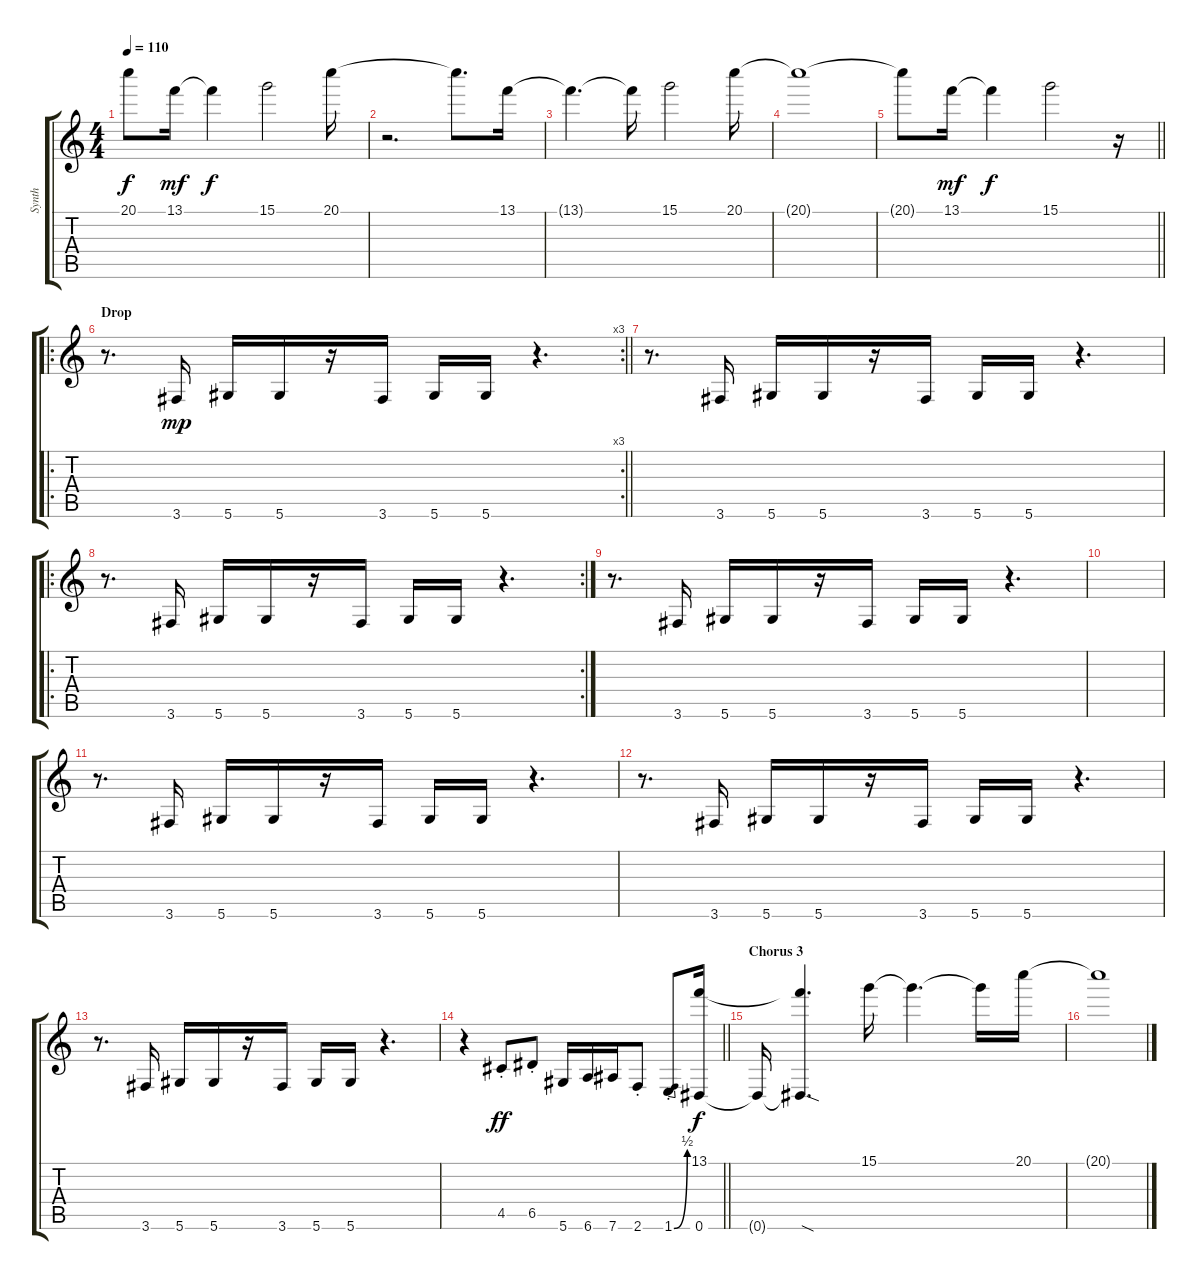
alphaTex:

\track ("Synth" "Synth") {instrument synthbass1}
\staff {score tabs}
\tuning (E4 B3 G3 D3 A2 Eb2) {hide}
\ts (4 4)
\tempo 110
\clef g2
\ks c
20.1{t}.8{dy f} 13.1.16{dy mf} 13.1{t}.4{dy f} 15.1.2 20.1.16 |
r.2{d} 20.1{t}.8{d} 13.1.16 |
13.1{t}.4{d} 13.1{t}.16 15.1.2 20.1.16 |
20.1{t}.1 |
\barLineRight lightlight
20.1{t}.8 13.1.16{dy mf} 13.1{t}.4{dy f} 15.1.2 r.16 |
\ro
\rc 3
\section ("" "Drop")
\barLineRight lightlight
r.8{d} 3.6.16{dy mp} 5.6.16 5.6.16 r.16 3.6.16 5.6.16 5.6.16 r.4{d} |
r.8{d} 3.6.16 5.6.16 5.6.16 r.16 3.6.16 5.6.16 5.6.16 r.4{d} |
\ro
\rc 2
r.8{d} 3.6.16 5.6.16 5.6.16 r.16 3.6.16 5.6.16 5.6.16 r.4{d} |
r.8{d} 3.6.16 5.6.16 5.6.16 r.16 3.6.16 5.6.16 5.6.16 r.4{d} |
|
r.8{d} 3.6.16 5.6.16 5.6.16 r.16 3.6.16 5.6.16 5.6.16 r.4{d} |
r.8{d} 3.6.16 5.6.16 5.6.16 r.16 3.6.16 5.6.16 5.6.16 r.4{d} |
r.8{d} 3.6.16 5.6.16 5.6.16 r.16 3.6.16 5.6.16 5.6.16 r.4{d} |
\barLineRight lightlight
r.4 4.5{st}.8{dy ff} 6.5{st}.8 5.6.16 6.6.16 7.6.16 2.6{st}.8 1.6{be (bend 0 0 60 2) st}.8 (13.1 0.6).16{dy f} |
\section ("" "Chorus 3")
0.6{t}.16 (13.1{t} 0.6{sod t}).4{d} 15.1.16 15.1{t}.4{d} 15.1{t}.16 20.1.16 |
20.1{t}.1
